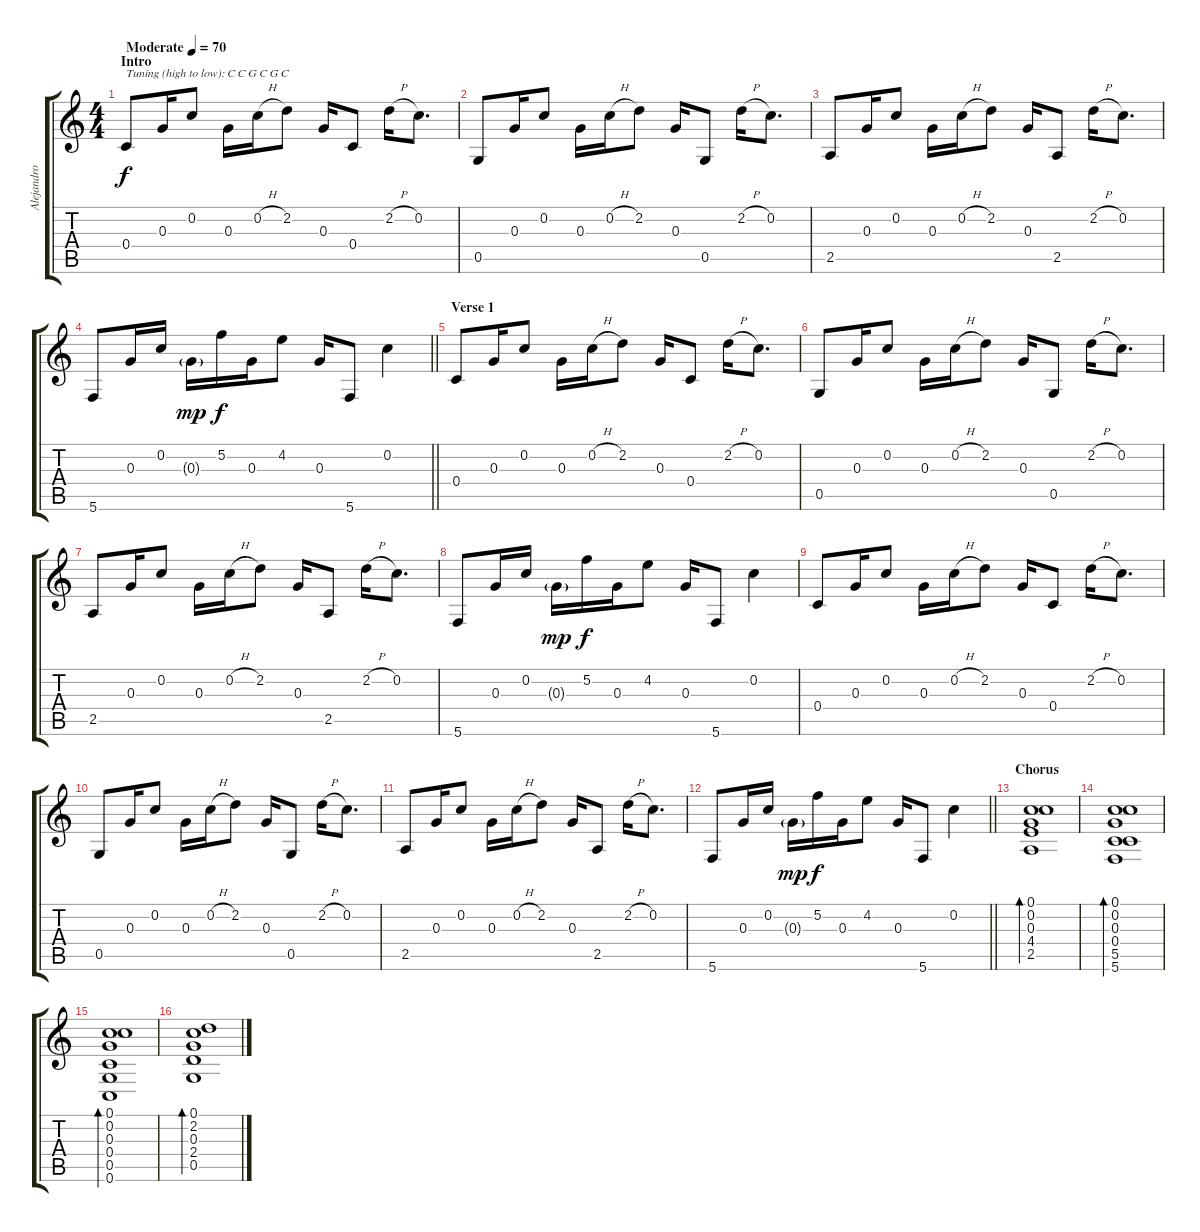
\track ("Alejandro Manzano Guitar" "Alejandro ") {instrument acousticguitarsteel}
\staff {score tabs}
\tuning (C4 C4 G3 C3 G2 C2) {hide}
\ts (4 4)
\section ("" "Intro")
\tempo (70 "Moderate")
\clef g2
\ks c
0.4.8{txt "Tuning (high to low): C C G C G C" dy f instrument acousticguitarsteel} 0.3.16 0.2.8 0.3.16 0.2{h}.16 2.2.8 0.3.16 0.4.8 2.2{h}.16 0.2.8{d} |
0.5.8 0.3.16 0.2.8 0.3.16 0.2{h}.16 2.2.8 0.3.16 0.5.8 2.2{h}.16 0.2.8{d} |
2.5.8 0.3.16 0.2.8 0.3.16 0.2{h}.16 2.2.8 0.3.16 2.5.8 2.2{h}.16 0.2.8{d} |
\barLineRight lightlight
5.6.8 0.3.16 0.2.16 0.3{g}.16{dy mp} 5.2.16{dy f} 0.3.16 4.2.8 0.3.16 5.6.8 0.2.4 |
\section ("" "Verse 1")
0.4.8 0.3.16 0.2.8 0.3.16 0.2{h}.16 2.2.8 0.3.16 0.4.8 2.2{h}.16 0.2.8{d} |
0.5.8 0.3.16 0.2.8 0.3.16 0.2{h}.16 2.2.8 0.3.16 0.5.8 2.2{h}.16 0.2.8{d} |
2.5.8 0.3.16 0.2.8 0.3.16 0.2{h}.16 2.2.8 0.3.16 2.5.8 2.2{h}.16 0.2.8{d} |
5.6.8 0.3.16 0.2.16 0.3{g}.16{dy mp} 5.2.16{dy f} 0.3.16 4.2.8 0.3.16 5.6.8 0.2.4 |
0.4.8 0.3.16 0.2.8 0.3.16 0.2{h}.16 2.2.8 0.3.16 0.4.8 2.2{h}.16 0.2.8{d} |
0.5.8 0.3.16 0.2.8 0.3.16 0.2{h}.16 2.2.8 0.3.16 0.5.8 2.2{h}.16 0.2.8{d} |
2.5.8 0.3.16 0.2.8 0.3.16 0.2{h}.16 2.2.8 0.3.16 2.5.8 2.2{h}.16 0.2.8{d} |
\barLineRight lightlight
5.6.8 0.3.16 0.2.16 0.3{g}.16{dy mp} 5.2.16{dy f} 0.3.16 4.2.8 0.3.16 5.6.8 0.2.4 |
\section ("" "Chorus")
(0.1 0.2 0.3 4.4 2.5).1{bd 120} |
(0.1 0.2 0.3 0.4 5.5 5.6).1{bd 120} |
(0.1 0.2 0.3 0.4 0.5 0.6).1{bd 120} |
(0.1 2.2 0.3 2.4 0.5).1{bd 120}
